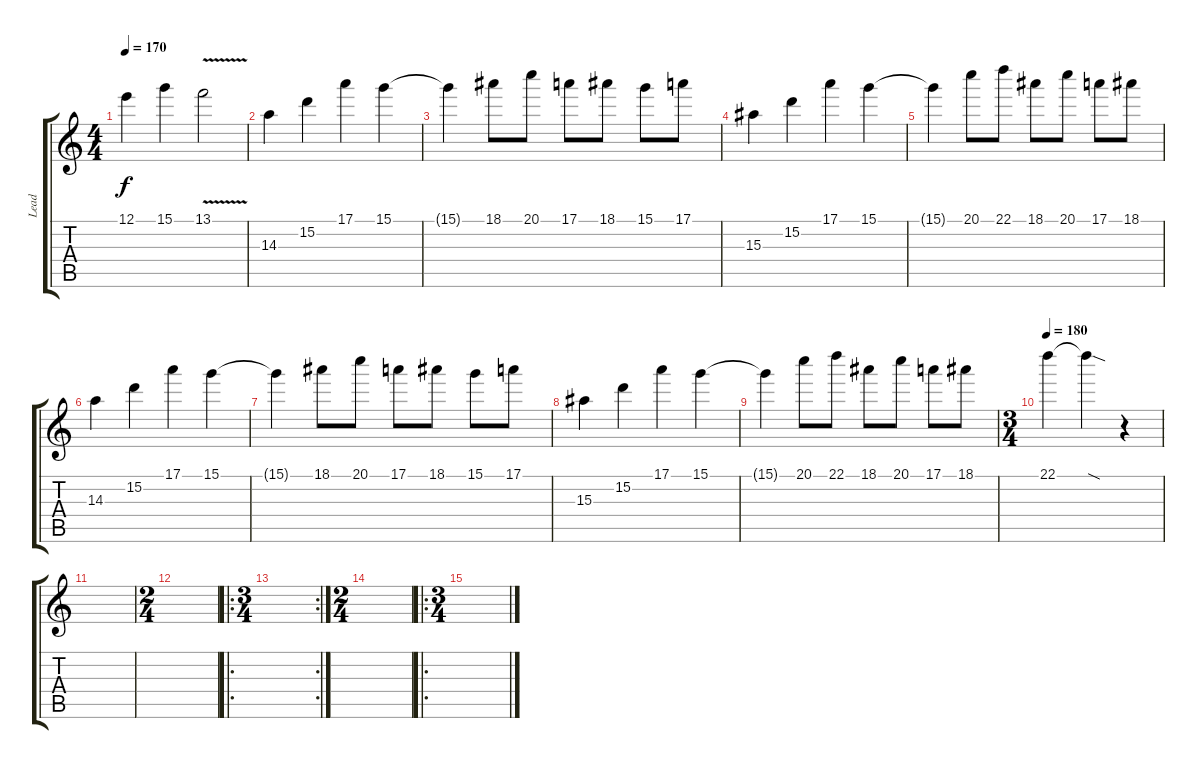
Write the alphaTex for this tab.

\track ("Lead" "Lead") {instrument overdrivenguitar}
\staff {score tabs}
\tuning (E4 B3 G3 D3 A2 D2) {hide}
\ts (4 4)
\tempo 170
\clef g2
\ks c
12.1{t}.4{dy f} 15.1.4 13.1{v}.2 |
14.3.4 15.2.4 17.1.4 15.1.4 |
15.1{t}.4 18.1.8 20.1.8 17.1.8 18.1.8 15.1.8 17.1.8 |
15.3.4 15.2.4 17.1.4 15.1.4 |
15.1{t}.4 20.1.8 22.1.8 18.1.8 20.1.8 17.1.8 18.1.8 |
14.3.4 15.2.4 17.1.4 15.1.4 |
15.1{t}.4 18.1.8 20.1.8 17.1.8 18.1.8 15.1.8 17.1.8 |
15.3.4 15.2.4 17.1.4 15.1.4 |
15.1{t}.4 20.1.8 22.1.8 18.1.8 20.1.8 17.1.8 18.1.8 |
\ts (3 4)
\tempo 180
22.1.4 22.1{sod t}.4 r.4 |
|
\ts (2 4)
|
\ro
\rc 2
\ts (3 4)
|
\ts (2 4)
|
\ro
\ts (3 4)
